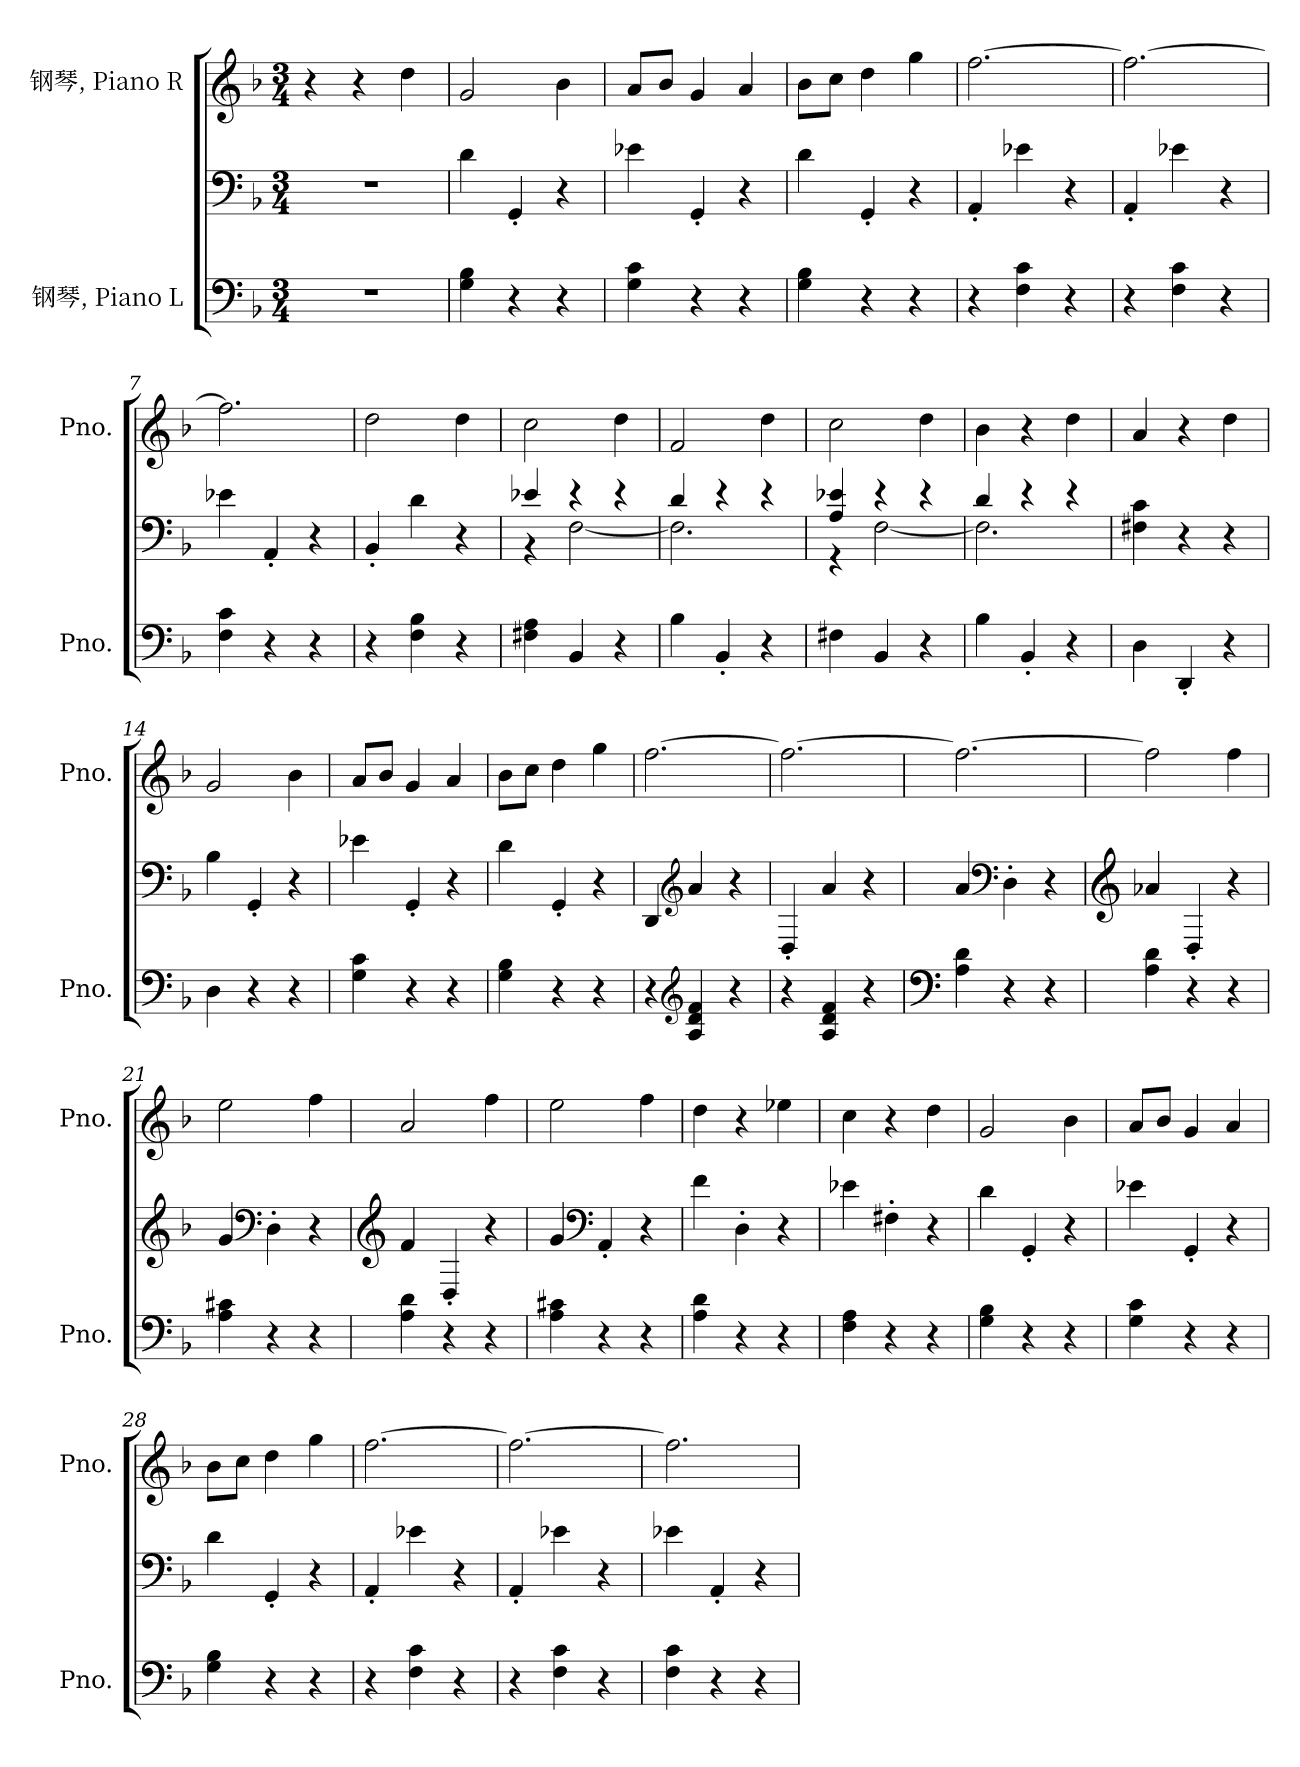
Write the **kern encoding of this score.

**kern	**kern	**kern
*part2	*part2	*part1
*staff3	*staff2	*staff1
*I"钢琴, Piano L	*	*I"钢琴, Piano R
*I'Pno.	*	*I'Pno.
*clefF4	*clefF4	*clefG2
*k[b-]	*k[b-]	*k[b-]
*M3/4	*M3/4	*M3/4
*MM120	*MM120	*MM120
=1	=1	=1
2.r	2.r	4r
.	.	4r
*	*	*MM60
.	.	4dd\
=2	=2	=2
*	*	*MM78
4G\ 4B-\	4d\	2g/
4r	4GG'/	.
*	*	*MM97
4r	4r	4b-\
=3	=3	=3
*	*	*MM131
4G\ 4c\	4e-X\	8a/L
*	*	*MM142
.	.	8b-/J
*	*	*MM135
4r	4GG'/	4g/
*	*	*MM180
4r	4r	4a/
=4	=4	=4
*	*	*MM153
4G\ 4B-\	4d\	8b-\L
*	*	*MM165
.	.	8cc\J
*	*	*MM97
4r	4GG'/	4dd\
*	*	*MM108
4r	4r	4gg\
=5	=5	=5
*	*	*MM136
4r	4AA'/	[2.ff\
4F\ 4c\	4e-X\	.
4r	4r	.
=6	=6	=6
*	*	*MM161
4r	4AA'/	2.ff\_
4F\ 4c\	4e-X\	.
4r	4r	.
=7	=7	=7
*	*	*MM142
4F\ 4c\	4e-X\	2.ff\]
4r	4AA'/	.
4r	4r	.
=8	=8	=8
*	*	*MM101
4r	4BB-'/	2dd\
4F\ 4B-\	4d\	.
*	*	*MM120
4r	4r	4dd\
!!LO:LB:g=z
=9	=9	=9
*	*	*MM150
*	*^	*
4F#X\ 4A\	4e-X/	4r	2cc\
4BB-/	4r	[2F\	.
*	*	*	*MM157
4r	4r	.	4dd\
=10	=10	=10	=10
*	*	*	*MM168
4B-\	4d/	2.F\]	2f/
4BB-'/	4r	.	.
*	*	*	*MM150
4r	4r	.	4dd\
=11	=11	=11	=11
*	*	*	*MM172
4F#X\	4A/ 4e-X/	4r	2cc\
4BB-/	4r	[2F\	.
*	*	*	*MM150
4r	4r	.	4dd\
=12	=12	=12	=12
*	*	*	*MM157
4B-\	4d/	2.F\]	4b-\
*	*	*	*MM142
4BB-'/	4r	.	4r
*	*	*	*MM127
4r	4r	.	4dd\
*	*v	*v	*
=13	=13	=13
*	*	*MM125
4D\	4F#X\ 4c\	4a/
*	*	*MM127
4DD'/	4r	4r
*	*	*MM82
4r	4r	4dd\
=14	=14	=14
*	*	*MM105
4D\	4B-\	2g/
4r	4GG'/	.
*	*	*MM165
4r	4r	4b-\
=15	=15	=15
*	*	*MM150
4G\ 4c\	4e-X\	8a/L
*	*	*MM146
.	.	8b-/J
*	*	*MM131
4r	4GG'/	4g/
*	*	*MM180
4r	4r	4a/
=16	=16	=16
*	*	*MM165
4G\ 4B-\	4d\	8b-\L
*	*	*MM157
.	.	8cc\J
*	*	*MM105
4r	4GG'/	4dd\
*	*	*MM101
4r	4r	4gg\
!!LO:LB:g=z
=17	=17	=17
*	*	*MM161
4r	4DD/	[2.ff\
*clefG2	*clefG2	*
4A/ 4d/ 4f/	4a/	.
4r	4r	.
=18	=18	=18
*	*	*MM168
4r	4D'/	2.ff\_
4A/ 4d/ 4f/	4a/	.
4r	4r	.
=19	=19	=19
*clefF4	*	*
*	*	*MM165
4A\ 4d\	4a/	2.ff\_
*	*clefF4	*
4r	4D'\	.
4r	4r	.
=20	=20	=20
*	*clefG2	*
*	*	*MM150
4A\ 4d\	4a-X/	2ff\]
4r	4D'/	.
*	*	*MM168
4r	4r	4ff\
=21	=21	=21
*	*	*MM165
4A\ 4c#X\	4g/	2ee\
*	*clefF4	*
4r	4D'\	.
4r	4r	4ff\
=22	=22	=22
*	*clefG2	*
*	*	*MM172
4A\ 4d\	4f/	2a/
4r	4D'/	.
*	*	*MM168
4r	4r	4ff\
=23	=23	=23
*	*	*MM161
4A\ 4c#X\	4g/	2ee\
*	*clefF4	*
4r	4AA'/	.
*	*	*MM157
4r	4r	4ff\
!!LO:LB:g=z
=24	=24	=24
*	*	*MM153
4A\ 4d\	4f\	4dd\
*	*	*MM165
4r	4D'\	4r
*	*	*MM112
4r	4r	4ee-X\
=25	=25	=25
*	*	*MM135
4F\ 4A\	4e-X\	4cc\
*	*	*MM112
4r	4F#X'\	4r
*	*	*MM75
4r	4r	4dd\
=26	=26	=26
*	*	*MM108
4G\ 4B-\	4d\	2g/
4r	4GG'/	.
*	*	*MM135
4r	4r	4b-\
=27	=27	=27
*	*	*MM146
4G\ 4c\	4e-X\	8a/L
*	*	*MM142
.	.	8b-/J
*	*	*MM131
4r	4GG'/	4g/
*	*	*MM180
4r	4r	4a/
=28	=28	=28
*	*	*MM153
4G\ 4B-\	4d\	8b-\L
*	*	*MM165
.	.	8cc\J
*	*	*MM97
4r	4GG'/	4dd\
*	*	*MM108
4r	4r	4gg\
=29	=29	=29
*	*	*MM136
4r	4AA'/	[2.ff\
4F\ 4c\	4e-X\	.
4r	4r	.
=30	=30	=30
*	*	*MM161
4r	4AA'/	2.ff\_
4F\ 4c\	4e-X\	.
4r	4r	.
=31	=31	=31
*	*	*MM142
4F\ 4c\	4e-X\	2.ff\]
4r	4AA'/	.
4r	4r	.
=	=	=
*-	*-	*-
